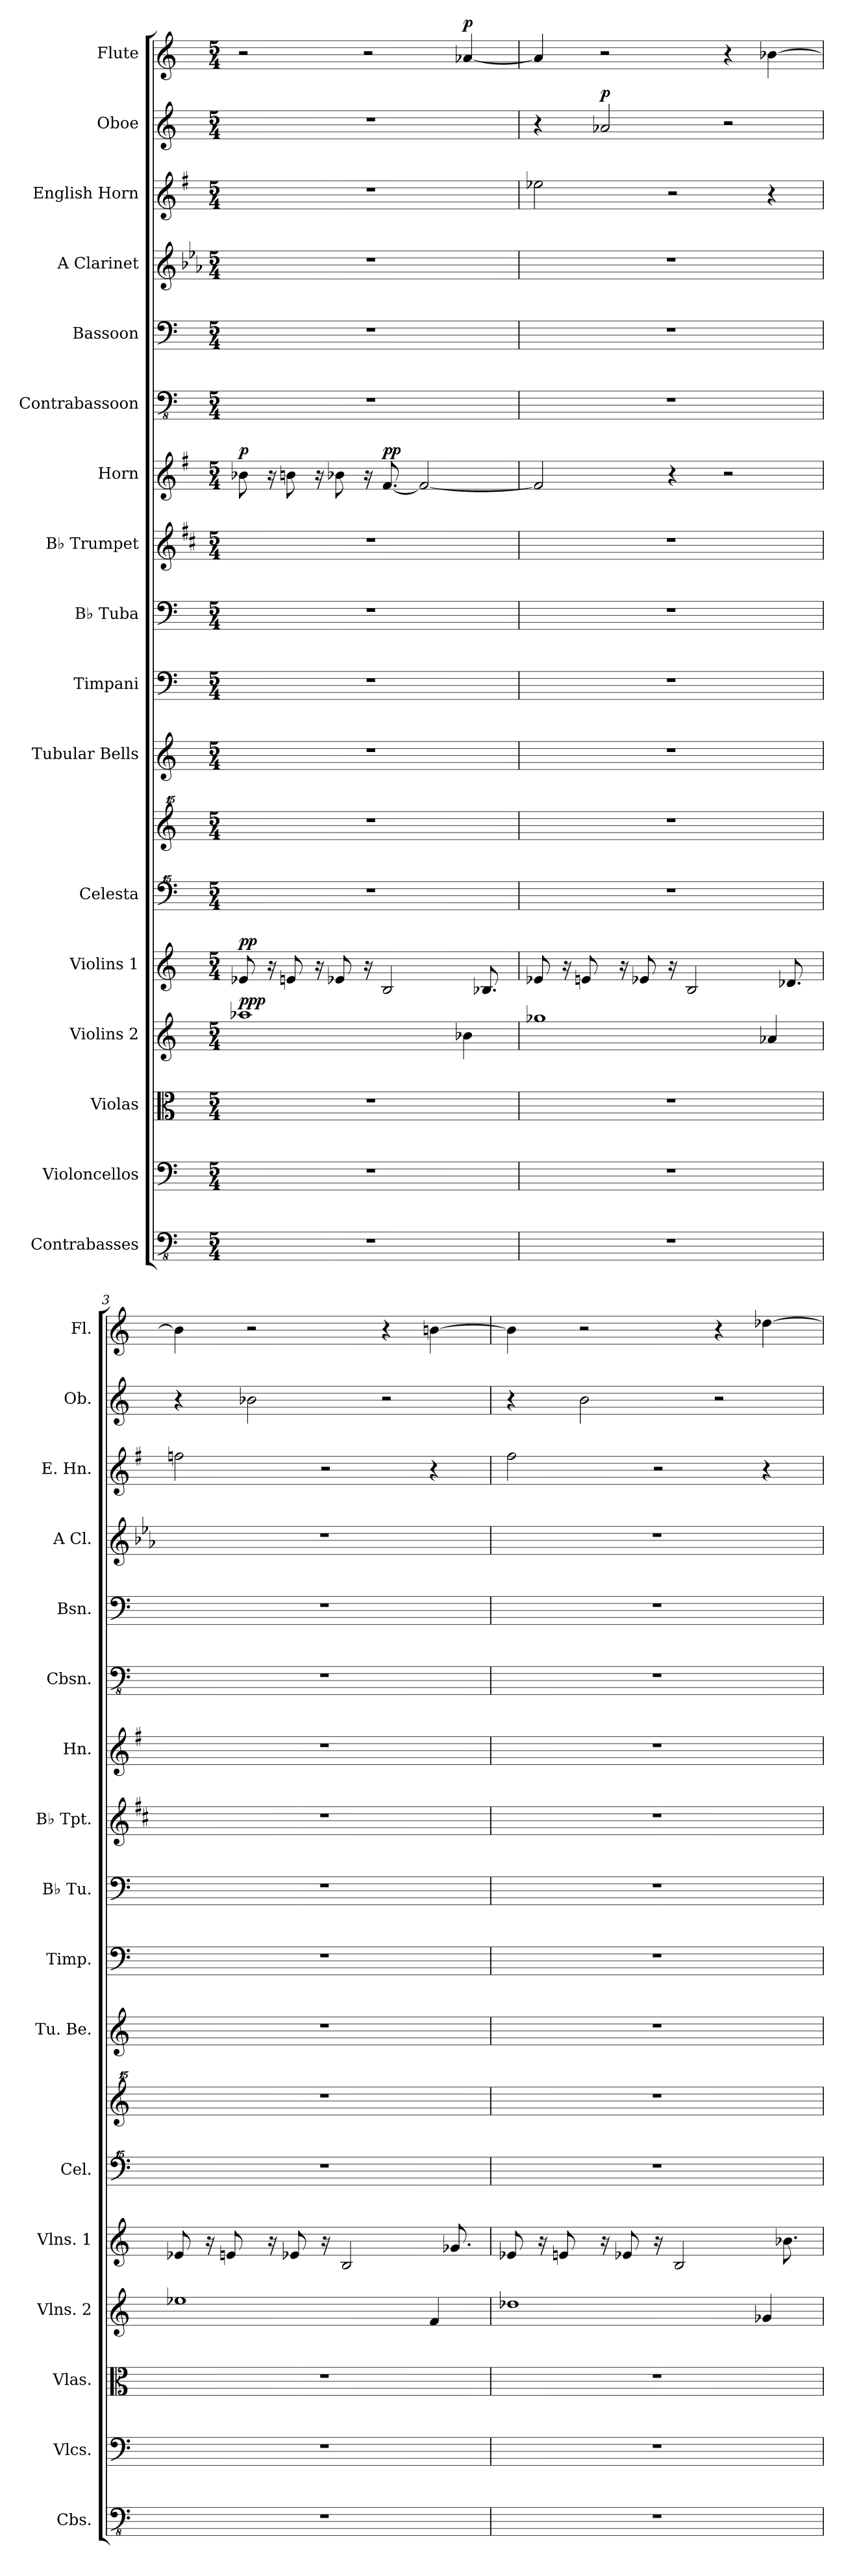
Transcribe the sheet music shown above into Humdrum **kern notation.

**kern	**kern	**kern	**kern	**dynam	**kern	**dynam	**kern	**kern	**kern	**kern	**kern	**kern	**kern	**dynam	**kern	**kern	**kern	**kern	**kern	**dynam	**kern	**dynam
*part17	*part16	*part15	*part14	*part14	*part13	*part13	*part12	*part12	*part11	*part10	*part9	*part8	*part7	*part7	*part6	*part5	*part4	*part3	*part2	*part2	*part1	*part1
*staff18	*staff17	*staff16	*staff15	*staff15	*staff14	*staff14	*staff13	*staff12	*staff11	*staff10	*staff9	*staff8	*staff7	*staff7	*staff6	*staff5	*staff4	*staff3	*staff2	*staff2	*staff1	*staff1
*I"Contrabasses	*I"Violoncellos	*I"Violas	*I"Violins 2	*	*I"Violins 1	*	*I"Celesta	*	*I"Tubular Bells	*I"Timpani	*I"B♭ Tuba	*I"B♭ Trumpet	*I"Horn	*	*I"Contrabassoon	*I"Bassoon	*I"A Clarinet	*I"English Horn	*I"Oboe	*	*I"Flute	*
*I'Cbs.	*I'Vlcs.	*I'Vlas.	*I'Vlns. 2	*	*I'Vlns. 1	*	*I'Cel.	*	*I'Tu. Be.	*I'Timp.	*I'B♭ Tu.	*I'B♭ Tpt.	*I'Hn.	*	*I'Cbsn.	*I'Bsn.	*I'A Cl.	*I'E. Hn.	*I'Ob.	*	*I'Fl.	*
*clefFv4	*clefF4	*clefC3	*clefG2	*	*clefG2	*	*clefF^^4	*clefG^^2	*clefG2	*clefF4	*clefF4	*clefG2	*clefG2	*	*clefFv4	*clefF4	*clefG2	*clefG2	*clefG2	*	*clefG2	*
*	*	*	*	*	*	*	*	*	*	*	*	*ITrd1c2	*ITrd4c7	*	*ITrd7c12	*	*ITrd2c3	*ITrd4c7	*	*	*	*
*k[]	*k[]	*k[]	*k[]	*	*k[]	*	*k[]	*k[]	*k[]	*k[]	*k[]	*k[]	*k[]	*	*k[]	*k[]	*k[]	*k[]	*k[]	*	*k[]	*
*C:	*C:	*C:	*C:	*	*C:	*	*C:	*C:	*C:	*C:	*C:	*C:	*C:	*	*C:	*C:	*C:	*C:	*C:	*	*C:	*
*M5/4	*M5/4	*M5/4	*M5/4	*	*M5/4	*	*M5/4	*M5/4	*M5/4	*M5/4	*M5/4	*M5/4	*M5/4	*	*M5/4	*M5/4	*M5/4	*M5/4	*M5/4	*	*M5/4	*
=1	=1	=1	=1	=1	=1	=1	=1	=1	=1	=1	=1	=1	=1	=1	=1	=1	=1	=1	=1	=1	=1	=1
!	!	!	!	!LO:DY:a	!	!LO:DY:a	!	!	!	!	!	!	!	!LO:DY:a	!	!	!	!	!	!	!	!
4%5r	4%5r	4%5r	1aa-X	ppp	8e-X/	pp	4%5r	4%5r	4%5r	4%5r	4%5r	4%5r	8e-X\	p	4%5r	4%5r	4%5r	4%5r	4%5r	.	2r	.
.	.	.	.	.	16r	.	.	.	.	.	.	.	16r	.	.	.	.	.	.	.	.	.
.	.	.	.	.	8en/	.	.	.	.	.	.	.	8en\	.	.	.	.	.	.	.	.	.
.	.	.	.	.	16r	.	.	.	.	.	.	.	16r	.	.	.	.	.	.	.	.	.
.	.	.	.	.	8e-X/	.	.	.	.	.	.	.	8e-X\	.	.	.	.	.	.	.	.	.
.	.	.	.	.	16r	.	.	.	.	.	.	.	16r	.	.	.	.	.	.	.	2r	.
!	!	!	!	!	!	!	!	!	!	!	!	!	!	!LO:DY:a	!	!	!	!	!	!	!	!
.	.	.	.	.	2B/	.	.	.	.	.	.	.	[8.B/	pp	.	.	.	.	.	.	.	.
.	.	.	.	.	.	.	.	.	.	.	.	.	2B/_	.	.	.	.	.	.	.	.	.
!	!	!	!	!	!	!	!	!	!	!	!	!	!	!	!	!	!	!	!	!	!	!LO:DY:a
.	.	.	4b-X\	.	.	.	.	.	.	.	.	.	.	.	.	.	.	.	.	.	[4a-X/	p
.	.	.	.	.	8.B-X/	.	.	.	.	.	.	.	.	.	.	.	.	.	.	.	.	.
=2	=2	=2	=2	=2	=2	=2	=2	=2	=2	=2	=2	=2	=2	=2	=2	=2	=2	=2	=2	=2	=2	=2
4%5r	4%5r	4%5r	1gg-X	.	8e-X/	.	4%5r	4%5r	4%5r	4%5r	4%5r	4%5r	2B/]	.	4%5r	4%5r	4%5r	2a-X\	4r	.	4a-/]	.
.	.	.	.	.	16r	.	.	.	.	.	.	.	.	.	.	.	.	.	.	.	.	.
.	.	.	.	.	8en/	.	.	.	.	.	.	.	.	.	.	.	.	.	.	.	.	.
!	!	!	!	!	!	!	!	!	!	!	!	!	!	!	!	!	!	!	!	!LO:DY:a	!	!
.	.	.	.	.	.	.	.	.	.	.	.	.	.	.	.	.	.	.	2a-X/	p	2r	.
.	.	.	.	.	16r	.	.	.	.	.	.	.	.	.	.	.	.	.	.	.	.	.
.	.	.	.	.	8e-X/	.	.	.	.	.	.	.	.	.	.	.	.	.	.	.	.	.
.	.	.	.	.	16r	.	.	.	.	.	.	.	4r	.	.	.	.	2r	.	.	.	.
.	.	.	.	.	2B/	.	.	.	.	.	.	.	.	.	.	.	.	.	.	.	.	.
.	.	.	.	.	.	.	.	.	.	.	.	.	2r	.	.	.	.	.	2r	.	4r	.
.	.	.	4a-X/	.	.	.	.	.	.	.	.	.	.	.	.	.	.	4r	.	.	[4b-X\	.
.	.	.	.	.	8.d-X/	.	.	.	.	.	.	.	.	.	.	.	.	.	.	.	.	.
!!LO:PB:g=z
=3	=3	=3	=3	=3	=3	=3	=3	=3	=3	=3	=3	=3	=3	=3	=3	=3	=3	=3	=3	=3	=3	=3
4%5r	4%5r	4%5r	1ee-X	.	8e-X/	.	4%5r	4%5r	4%5r	4%5r	4%5r	4%5r	4%5r	.	4%5r	4%5r	4%5r	2b-X\	4r	.	4b-\]	.
.	.	.	.	.	16r	.	.	.	.	.	.	.	.	.	.	.	.	.	.	.	.	.
.	.	.	.	.	8en/	.	.	.	.	.	.	.	.	.	.	.	.	.	.	.	.	.
.	.	.	.	.	.	.	.	.	.	.	.	.	.	.	.	.	.	.	2b-X\	.	2r	.
.	.	.	.	.	16r	.	.	.	.	.	.	.	.	.	.	.	.	.	.	.	.	.
.	.	.	.	.	8e-X/	.	.	.	.	.	.	.	.	.	.	.	.	.	.	.	.	.
.	.	.	.	.	16r	.	.	.	.	.	.	.	.	.	.	.	.	2r	.	.	.	.
.	.	.	.	.	2B/	.	.	.	.	.	.	.	.	.	.	.	.	.	.	.	.	.
.	.	.	.	.	.	.	.	.	.	.	.	.	.	.	.	.	.	.	2r	.	4r	.
.	.	.	4f/	.	.	.	.	.	.	.	.	.	.	.	.	.	.	4r	.	.	[4bn\	.
.	.	.	.	.	8.g-X/	.	.	.	.	.	.	.	.	.	.	.	.	.	.	.	.	.
=4	=4	=4	=4	=4	=4	=4	=4	=4	=4	=4	=4	=4	=4	=4	=4	=4	=4	=4	=4	=4	=4	=4
4%5r	4%5r	4%5r	1dd-X	.	8e-X/	.	4%5r	4%5r	4%5r	4%5r	4%5r	4%5r	4%5r	.	4%5r	4%5r	4%5r	2b\	4r	.	4b\]	.
.	.	.	.	.	16r	.	.	.	.	.	.	.	.	.	.	.	.	.	.	.	.	.
.	.	.	.	.	8en/	.	.	.	.	.	.	.	.	.	.	.	.	.	.	.	.	.
.	.	.	.	.	.	.	.	.	.	.	.	.	.	.	.	.	.	.	2b\	.	2r	.
.	.	.	.	.	16r	.	.	.	.	.	.	.	.	.	.	.	.	.	.	.	.	.
.	.	.	.	.	8e-X/	.	.	.	.	.	.	.	.	.	.	.	.	.	.	.	.	.
.	.	.	.	.	16r	.	.	.	.	.	.	.	.	.	.	.	.	2r	.	.	.	.
.	.	.	.	.	2B/	.	.	.	.	.	.	.	.	.	.	.	.	.	.	.	.	.
.	.	.	.	.	.	.	.	.	.	.	.	.	.	.	.	.	.	.	2r	.	4r	.
.	.	.	4g-X/	.	.	.	.	.	.	.	.	.	.	.	.	.	.	4r	.	.	[4dd-X\	.
.	.	.	.	.	8.b-X\	.	.	.	.	.	.	.	.	.	.	.	.	.	.	.	.	.
=	=	=	=	=	=	=	=	=	=	=	=	=	=	=	=	=	=	=	=	=	=	=
*-	*-	*-	*-	*-	*-	*-	*-	*-	*-	*-	*-	*-	*-	*-	*-	*-	*-	*-	*-	*-	*-	*-
